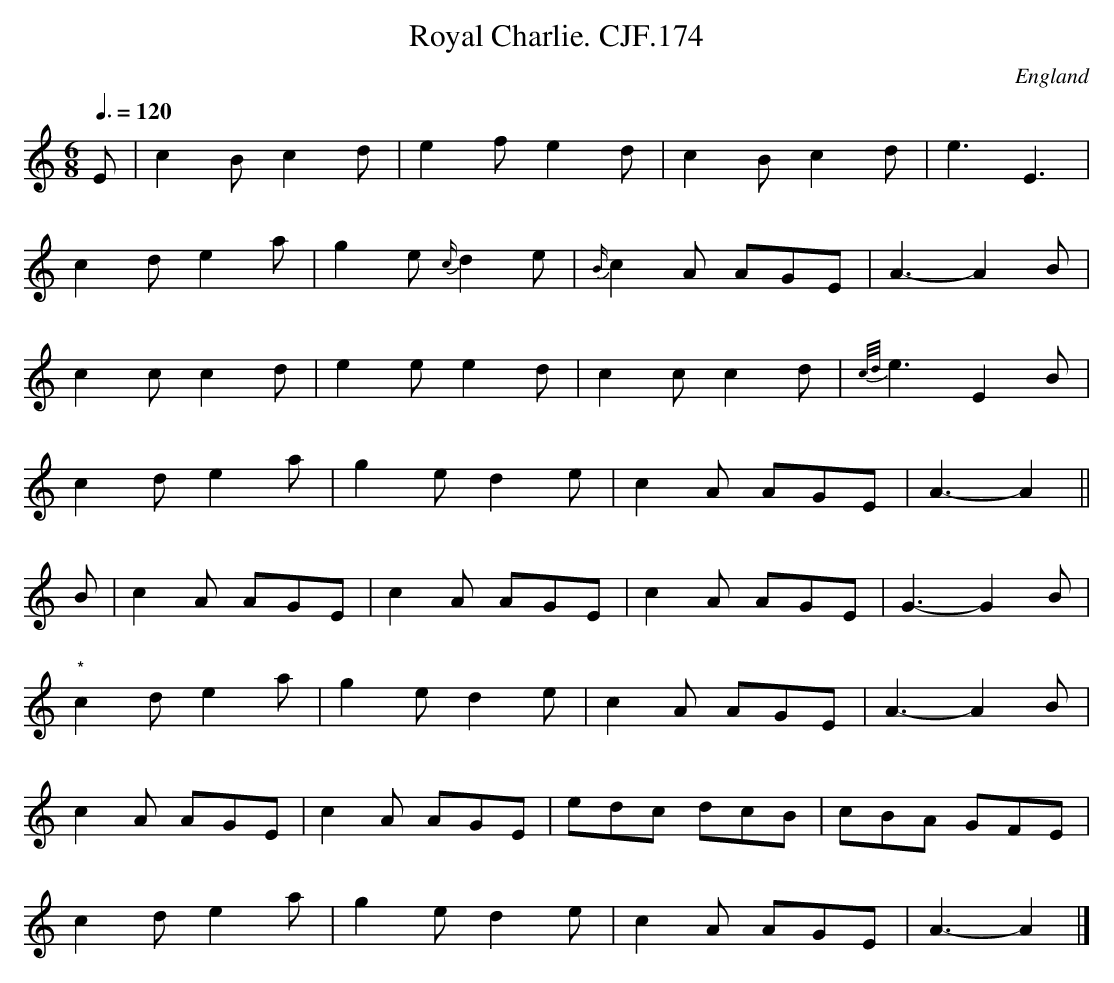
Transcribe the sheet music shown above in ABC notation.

X:1
T:Royal Charlie. CJF.174
L:1/8
M:6/8
O:England
Q:3/8=120
K:C
E|c2Bc2d|e2fe2d|c2Bc2d|e3E3|!
c2de2a|g2e{c/}d2e|{B/}c2A AGE|A3-A2B|!
c2cc2d|e2ee2d|c2cc2d|{c/d/}e3E2B|!
c2de2a|g2ed2e|c2A AGE|A3-A2||!
B|c2A AGE|c2A AGE|c2A AGE|G3-G2B|!
"*"c2de2a|g2ed2e|c2A AGE|A3-A2B|!
c2A AGE|c2A AGE|edc dcB|cBA GFE|!
c2de2a|g2ed2e|c2A AGE|A3-A2|]
